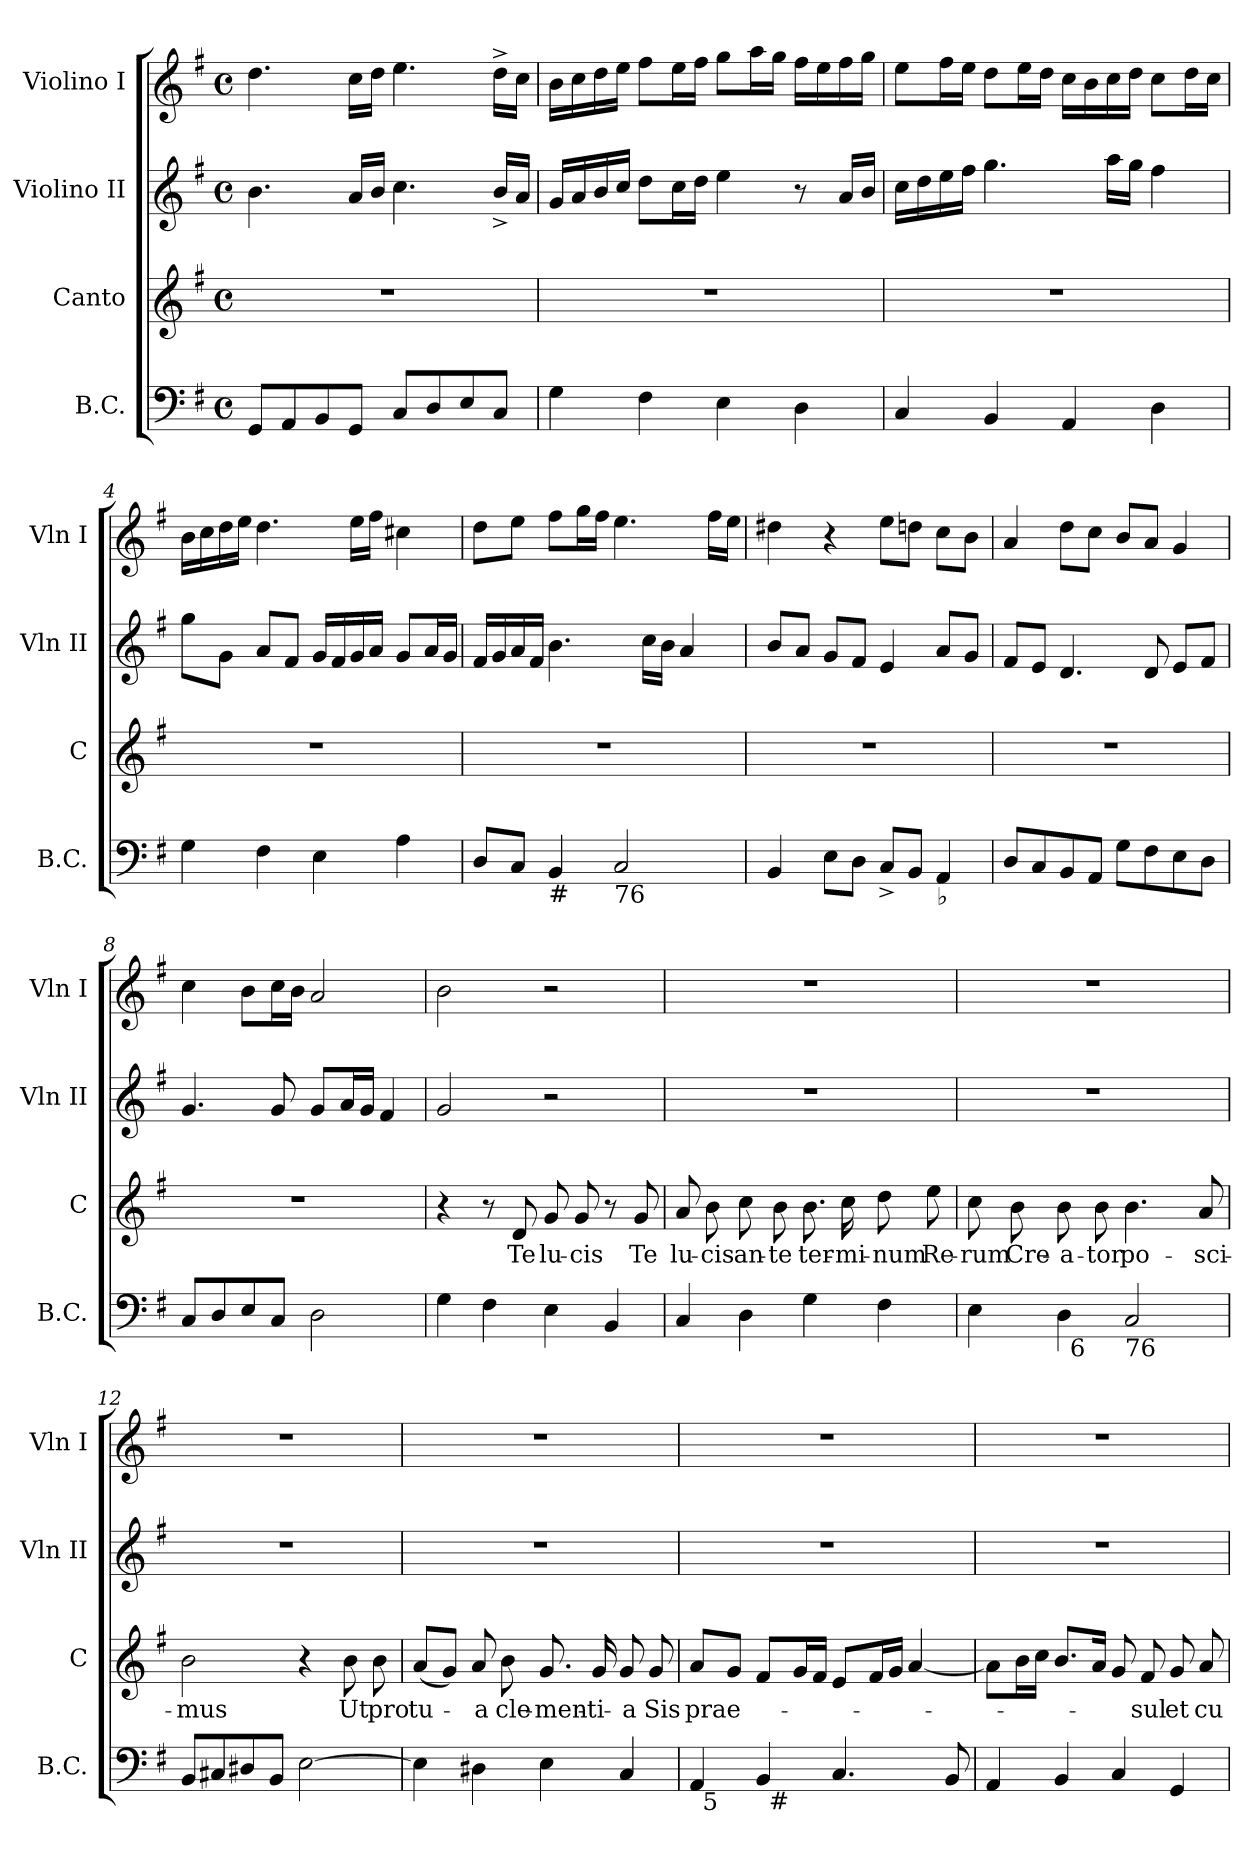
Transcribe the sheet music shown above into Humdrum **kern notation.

**kern	**kern	**text	**kern	**kern
*part4	*part3	*part3	*part2	*part1
*staff4	*staff3	*staff3	*staff2	*staff1
*I"B.C.	*I"Canto	*	*I"Violino II	*I"Violino I
*I'B.C.	*I'C	*	*I'Vln II	*I'Vln I
*clefF4	*clefG2	*	*clefG2	*clefG2
*k[f#]	*k[f#]	*	*k[f#]	*k[f#]
*G:	*G:	*	*G:	*G:
*M4/4	*M4/4	*	*M4/4	*M4/4
*met(c)	*met(c)	*	*met(c)	*met(c)
=1	=1	=1	=1	=1
8GG/L	1r	.	4.b\	4.dd\
8AA/	.	.	.	.
8BB/	.	.	.	.
8GG/J	.	.	16a/LL	16cc\LL
.	.	.	16b/JJ	16dd\JJ
8C/L	.	.	4.cc\	4.ee\
8D/	.	.	.	.
8E/	.	.	.	.
8C/J	.	.	16b^</LL	16dd^>\LL
.	.	.	16a/JJ	16cc\JJ
=2	=2	=2	=2	=2
4G\	1r	.	16g/LL	16b\LL
.	.	.	16a/	16cc\
.	.	.	16b/	16dd\
.	.	.	16cc/JJ	16ee\JJ
4F#\	.	.	8dd\L	8ff#\L
.	.	.	16cc\L	16ee\L
.	.	.	16dd\JJ	16ff#\JJ
4E\	.	.	4ee\	8gg\L
.	.	.	.	16aa\L
.	.	.	.	16gg\JJ
4D\	.	.	8r	16ff#\LL
.	.	.	.	16ee\
.	.	.	16a/LL	16ff#\
.	.	.	16b/JJ	16gg\JJ
=3	=3	=3	=3	=3
4C/	1r	.	16cc\LL	8ee\L
.	.	.	16dd\	.
.	.	.	16ee\	16ff#\L
.	.	.	16ff#\JJ	16ee\JJ
4BB/	.	.	4.gg\	8dd\L
.	.	.	.	16ee\L
.	.	.	.	16dd\JJ
4AA/	.	.	.	16cc\LL
.	.	.	.	16b\
.	.	.	16aa\LL	16cc\
.	.	.	16gg\JJ	16dd\JJ
4D\	.	.	4ff#\	8cc\L
.	.	.	.	16dd\L
.	.	.	.	16cc\JJ
!!LO:LB:g=z
=4	=4	=4	=4	=4
4G\	1r	.	8gg\L	16b\LL
.	.	.	.	16cc\
.	.	.	8g\J	16dd\
.	.	.	.	16ee\JJ
4F#\	.	.	8a/L	4.dd\
.	.	.	8f#/J	.
4E\	.	.	16g/LL	.
.	.	.	16f#/	.
.	.	.	16g/	16ee\LL
.	.	.	16a/JJ	16ff#\JJ
4A\	.	.	8g/L	4cc#X\
.	.	.	16a/L	.
.	.	.	16g/JJ	.
=5	=5	=5	=5	=5
8D/L	1r	.	16f#/LL	8dd\L
.	.	.	16g/	.
8C/J	.	.	16a/	8ee\J
.	.	.	16f#/JJ	.
!LO:TX:b:t=#	!	!	!	!
4BB/	.	.	4.b\	8ff#\L
.	.	.	.	16gg\L
.	.	.	.	16ff#\JJ
!LO:TX:b:t=76	!	!	!	!
2C/	.	.	.	4.ee\
.	.	.	16cc\LL	.
.	.	.	16b\JJ	.
.	.	.	4a/	.
.	.	.	.	16ff#\LL
.	.	.	.	16ee\JJ
=6	=6	=6	=6	=6
4BB/	1r	.	8b/L	4dd#X\
.	.	.	8a/J	.
8E\L	.	.	8g/L	4r
8D\J	.	.	8f#/J	.
8C^</L	.	.	4e/	8ee\L
8BB/J	.	.	.	8ddn\J
!LO:TX:b:t=♭	!	!	!	!
4AA/	.	.	8a/L	8cc\L
.	.	.	8g/J	8b\J
!!LO:LB:g=z
=7	=7	=7	=7	=7
8D/L	1r	.	8f#/L	4a/
8C/	.	.	8e/J	.
8BB/	.	.	4.d/	8dd\L
8AA/J	.	.	.	8cc\J
8G\L	.	.	.	8b/L
8F#\	.	.	8d/	8a/J
8E\	.	.	8e/L	4g/
8D\J	.	.	8f#/J	.
=8	=8	=8	=8	=8
8C/L	1r	.	4.g/	4cc\
8D/	.	.	.	.
8E/	.	.	.	8b\L
8C/J	.	.	8g/	16cc\L
.	.	.	.	16b\JJ
2D\	.	.	8g/L	2a/
.	.	.	16a/L	.
.	.	.	16g/JJ	.
.	.	.	4f#/	.
=9	=9	=9	=9	=9
4G\	4r	.	2g/	2b\
4F#\	8r	.	.	.
!	!	!LO:LY:b	!	!
.	8d/	Te	.	.
!	!	!LO:LY:b	!	!
4E\	8g/	lu-	2r	2r
!	!	!LO:LY:b	!	!
.	8g/	-cis	.	.
4BB/	8r	.	.	.
!	!	!LO:LY:b	!	!
.	8g/	Te	.	.
!!LO:PB:g=z
=10	=10	=10	=10	=10
!	!	!LO:LY:b	!	!
4C/	8a/	lu-	1r	1r
!	!	!LO:LY:b	!	!
.	8b\	-cis	.	.
!	!	!LO:LY:b	!	!
4D\	8cc\	an-	.	.
!	!	!LO:LY:b	!	!
.	8b\	-te	.	.
!	!	!LO:LY:b	!	!
4G\	8.b\	ter-	.	.
!	!	!LO:LY:b	!	!
.	16cc\	-mi-	.	.
!	!	!LO:LY:b	!	!
4F#\	8dd\	-num	.	.
!	!	!LO:LY:b	!	!
.	8ee\	Re-	.	.
=11	=11	=11	=11	=11
!	!	!LO:LY:b	!	!
*^	*	*	*	*
4E\	4ryy	8cc\	-rum	1r	1r
!	!	!	!LO:LY:b	!	!
.	.	8b\	Cre-	.	.
!	!	!	!LO:LY:b	!	!
4D\	32ryy	8b\	-a-	.	.
!	!LO:TX:b:t=6	!	!	!	!
.	2ryy	.	.	.	.
!	!	!	!LO:LY:b	!	!
.	.	8b\	-tor	.	.
!LO:TX:b:t=76	!	!	!	!	!
!	!	!	!LO:LY:b	!	!
2C/	.	4.b\	po-	.	.
.	8..ryy	.	.	.	.
!	!	!	!LO:LY:b	!	!
.	.	8a/	-sci-	.	.
=12	=12	=12	=12	=12	=12
!	!	!	!LO:LY:b	!	!
*v	*v	*	*	*	*
8BB/L	2b\	-mus	1r	1r
8C#X/	.	.	.	.
8D#X/	.	.	.	.
8BB/J	.	.	.	.
[<2E\	4r	.	.	.
!	!	!LO:LY:b	!	!
.	8b\	Ut	.	.
!	!	!LO:LY:b	!	!
.	8b\	pro	.	.
!!LO:LB:g=z
=13	=13	=13	=13	=13
!	!	!LO:LY:b	!	!
4E\]	(<8a/L	tu-	1r	1r
.	8g/J)	.	.	.
!	!	!LO:LY:b	!	!
4D#X\	8a/	-a	.	.
!	!	!LO:LY:b	!	!
.	8b\	cle-	.	.
!	!	!LO:LY:b	!	!
4E\	8.g/	-men-	.	.
!	!	!LO:LY:b	!	!
.	16g/	-ti-	.	.
!	!	!LO:LY:b	!	!
4C/	8g/	-a	.	.
!	!	!LO:LY:b	!	!
.	8g/	Sis	.	.
=14	=14	=14	=14	=14
!	!	!LO:LY:b	!	!
*^	*	*	*	*
*	*^	*	*	*	*
4AA/	32ryy	4ryy	8a/L	prae-	1r	1r
!	!LO:TX:b:t=5	!	!	!	!	!
.	2ryy	.	.	.	.	.
.	.	.	8g/J	.	.	.
4BB/	.	32ryy	8f#/L	.	.	.
!	!	!LO:TX:b:t=#	!	!	!	!
.	.	2ryy	.	.	.	.
.	.	.	16g/L	.	.	.
.	.	.	16f#/JJ	.	.	.
4.C/	.	.	8e/L	.	.	.
.	4...ryy	.	.	.	.	.
.	.	.	16f#/L	.	.	.
.	.	.	16g/JJ	.	.	.
.	.	.	[>4a/	.	.	.
.	.	8..ryy	.	.	.	.
8BB/	.	.	.	.	.	.
*v	*v	*v	*	*	*	*
=15	=15	=15	=15	=15
4AA/	8a\L]	.	1r	1r
.	16b\L	.	.	.
.	16cc\JJ	.	.	.
4BB/	8.b/L	.	.	.
.	16a/Jk	.	.	.
4C/	8g/	.	.	.
!	!	!LO:LY:b	!	!
.	8f#/	-sul	.	.
!	!	!LO:LY:b	!	!
4GG/	8g/	et	.	.
!	!	!LO:LY:b	!	!
.	8a/	cu-	.	.
=	=	=	=	=
*-	*-	*-	*-	*-
